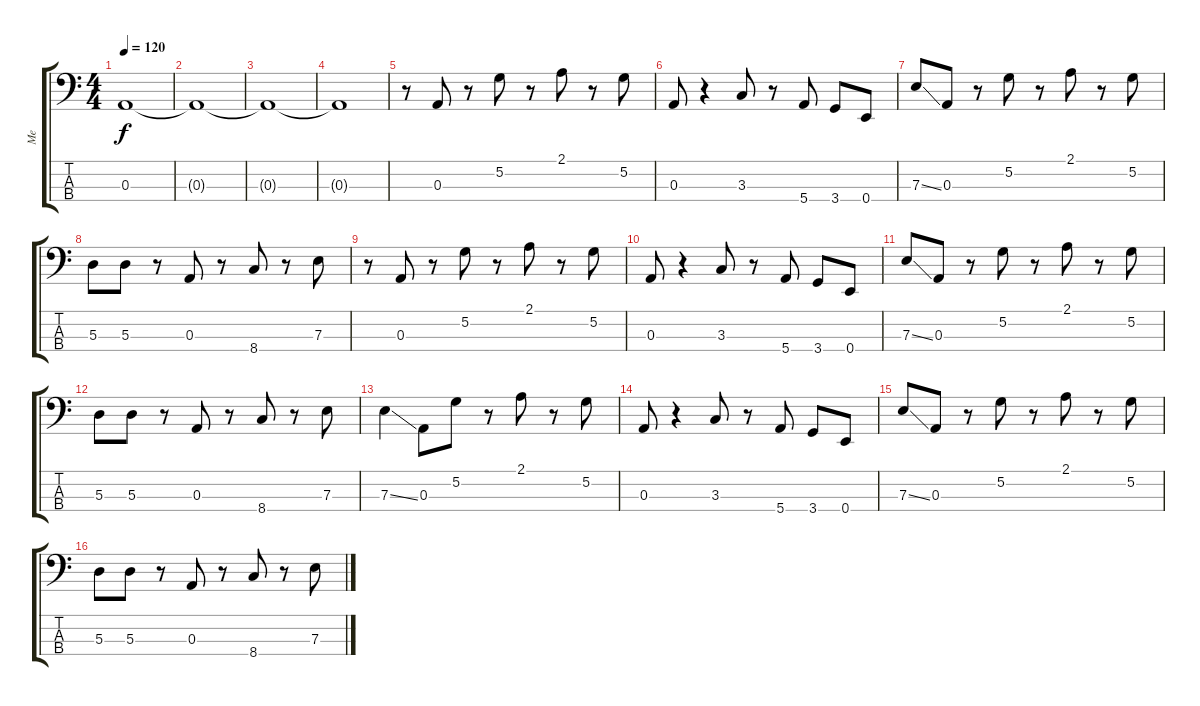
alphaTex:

\track ("Me" "Me") {instrument electricbassfinger}
\staff {score tabs}
\tuning (G2 D2 A1 E1) {hide}
\ts (4 4)
\tempo 120
\clef f4
\ks c
0.3.1{dy f} |
0.3{t}.1 |
0.3{t}.1 |
0.3{t}.1 |
r.8 0.3.8 r.8 5.2.8 r.8 2.1.8 r.8 5.2.8 |
0.3.8 r.4 3.3.8 r.8 5.4.8 3.4.8 0.4.8 |
7.3{ss}.8 0.3.8 r.8 5.2.8 r.8 2.1.8 r.8 5.2.8 |
5.3.8 5.3.8 r.8 0.3.8 r.8 8.4.8 r.8 7.3.8 |
r.8 0.3.8 r.8 5.2.8 r.8 2.1.8 r.8 5.2.8 |
0.3.8 r.4 3.3.8 r.8 5.4.8 3.4.8 0.4.8 |
7.3{ss}.8 0.3.8 r.8 5.2.8 r.8 2.1.8 r.8 5.2.8 |
5.3.8 5.3.8 r.8 0.3.8 r.8 8.4.8 r.8 7.3.8 |
7.3{ss}.4 0.3.8 5.2.8 r.8 2.1.8 r.8 5.2.8 |
0.3.8 r.4 3.3.8 r.8 5.4.8 3.4.8 0.4.8 |
7.3{ss}.8 0.3.8 r.8 5.2.8 r.8 2.1.8 r.8 5.2.8 |
5.3.8 5.3.8 r.8 0.3.8 r.8 8.4.8 r.8 7.3.8
